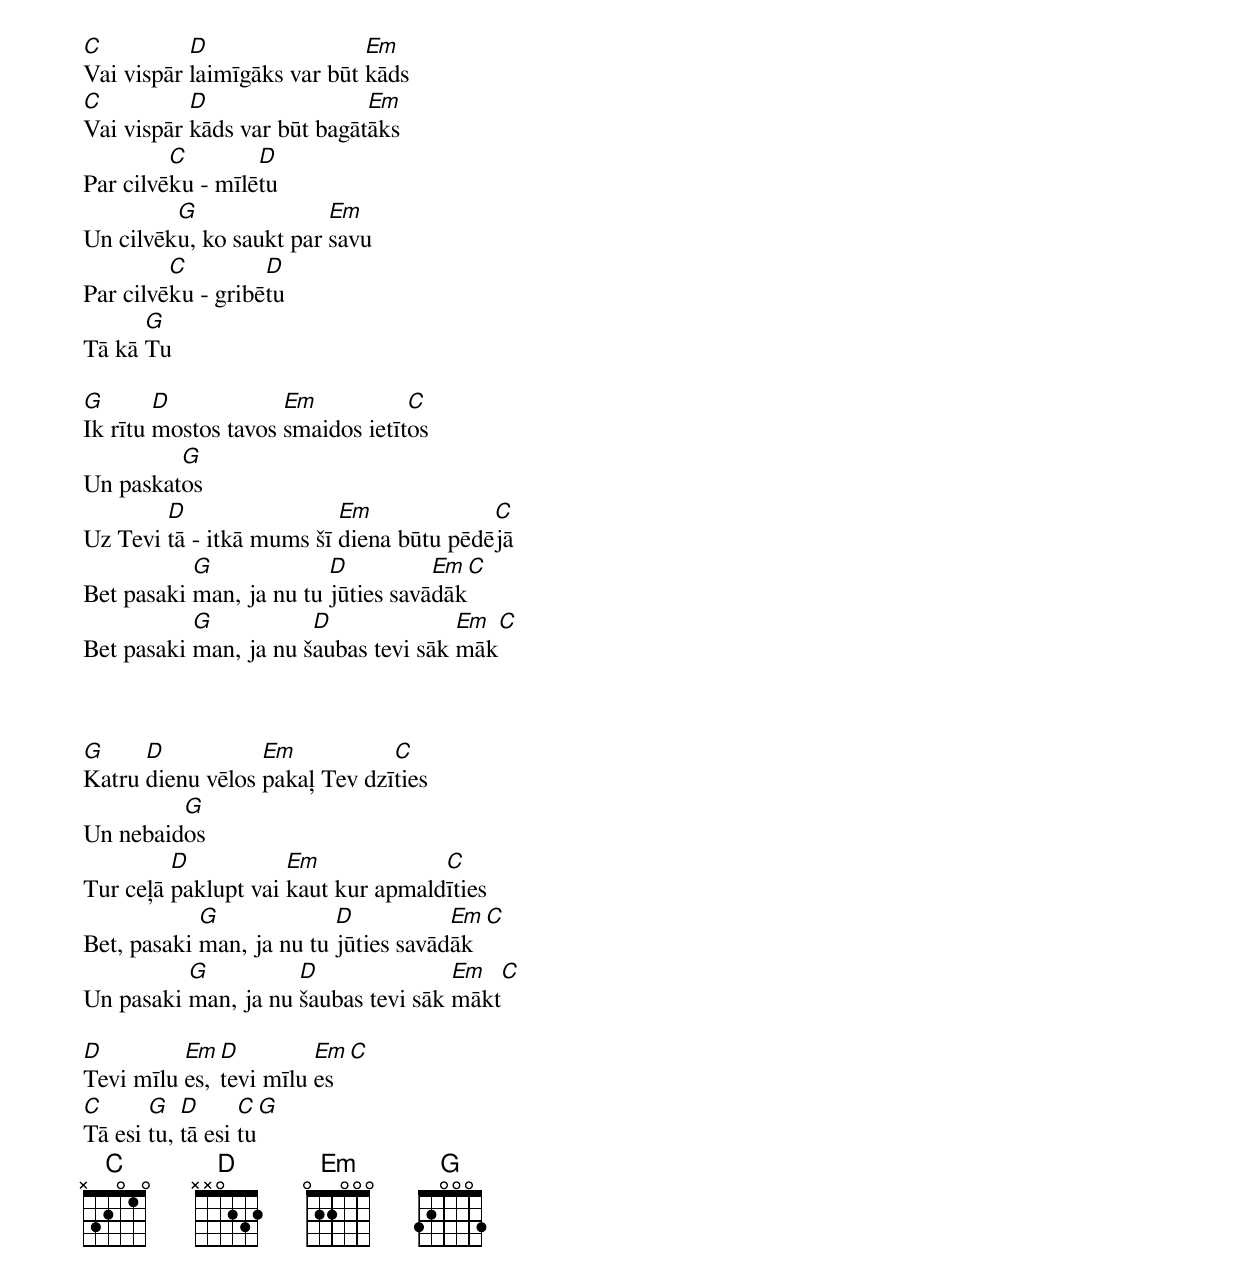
C          D                 Em
Vai vispār laimīgāks var būt kāds
C          D                 Em
Vai vispār kāds var būt bagātāks
         C        D
Par cilvēku - mīlētu
         G               Em
Un cilvēku, ko saukt par savu
         C         D
Par cilvēku - gribētu
      G
Tā kā Tu

G       D            Em           C
Ik rītu mostos tavos smaidos ietītos
         G
Un paskatos
        D                 Em             C
Uz Tevi tā - itkā mums šī diena būtu pēdējā
           G             D          Em    C
Bet pasaki man, ja nu tu jūties savādāk
           G           D              Em  C
Bet pasaki man, ja nu šaubas tevi sāk māk



G     D           Em           C
Katru dienu vēlos pakaļ Tev dzīties
         G
Un nebaidos
         D           Em             C
Tur ceļā paklupt vai kaut kur apmaldīties
            G             D           Em   C
Bet, pasaki man, ja nu tu jūties savādāk
          G          D               Em   C
Un pasaki man, ja nu šaubas tevi sāk mākt

D         Em  D         Em C
Tevi mīlu es, tevi mīlu es
C      G   D      C  G
Tā esi tu, tā esi tu
